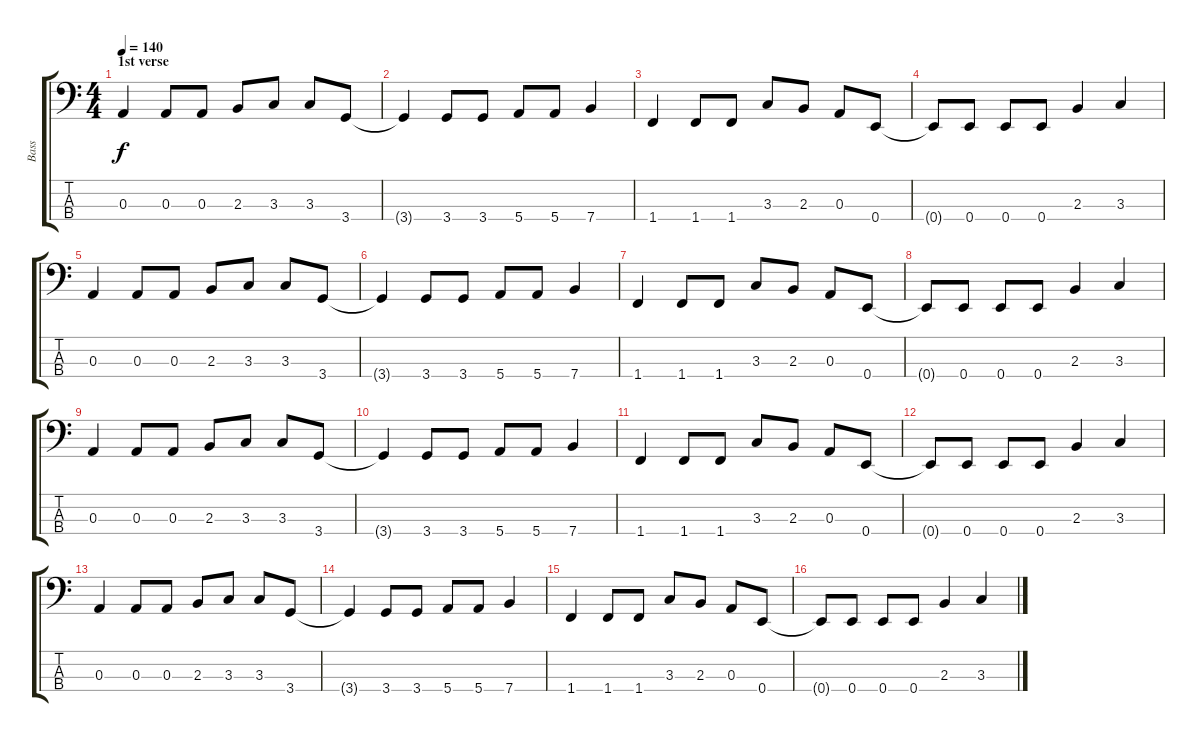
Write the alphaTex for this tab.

\track ("Bass" "Bass") {instrument electricbasspick}
\staff {score tabs}
\tuning (G2 D2 A1 E1) {hide}
\ts (4 4)
\section ("" "1st verse")
\tempo 140
\clef f4
\ks c
0.3.4{dy f} 0.3.8 0.3.8 2.3.8 3.3.8 3.3.8 3.4.8 |
3.4{t}.4 3.4.8 3.4.8 5.4.8 5.4.8 7.4.4 |
1.4.4 1.4.8 1.4.8 3.3.8 2.3.8 0.3.8 0.4.8 |
0.4{t}.8 0.4.8 0.4.8 0.4.8 2.3.4 3.3.4 |
0.3.4 0.3.8 0.3.8 2.3.8 3.3.8 3.3.8 3.4.8 |
3.4{t}.4 3.4.8 3.4.8 5.4.8 5.4.8 7.4.4 |
1.4.4 1.4.8 1.4.8 3.3.8 2.3.8 0.3.8 0.4.8 |
0.4{t}.8 0.4.8 0.4.8 0.4.8 2.3.4 3.3.4 |
0.3.4 0.3.8 0.3.8 2.3.8 3.3.8 3.3.8 3.4.8 |
3.4{t}.4 3.4.8 3.4.8 5.4.8 5.4.8 7.4.4 |
1.4.4 1.4.8 1.4.8 3.3.8 2.3.8 0.3.8 0.4.8 |
0.4{t}.8 0.4.8 0.4.8 0.4.8 2.3.4 3.3.4 |
0.3.4 0.3.8 0.3.8 2.3.8 3.3.8 3.3.8 3.4.8 |
3.4{t}.4 3.4.8 3.4.8 5.4.8 5.4.8 7.4.4 |
1.4.4 1.4.8 1.4.8 3.3.8 2.3.8 0.3.8 0.4.8 |
0.4{t}.8 0.4.8 0.4.8 0.4.8 2.3.4 3.3.4
